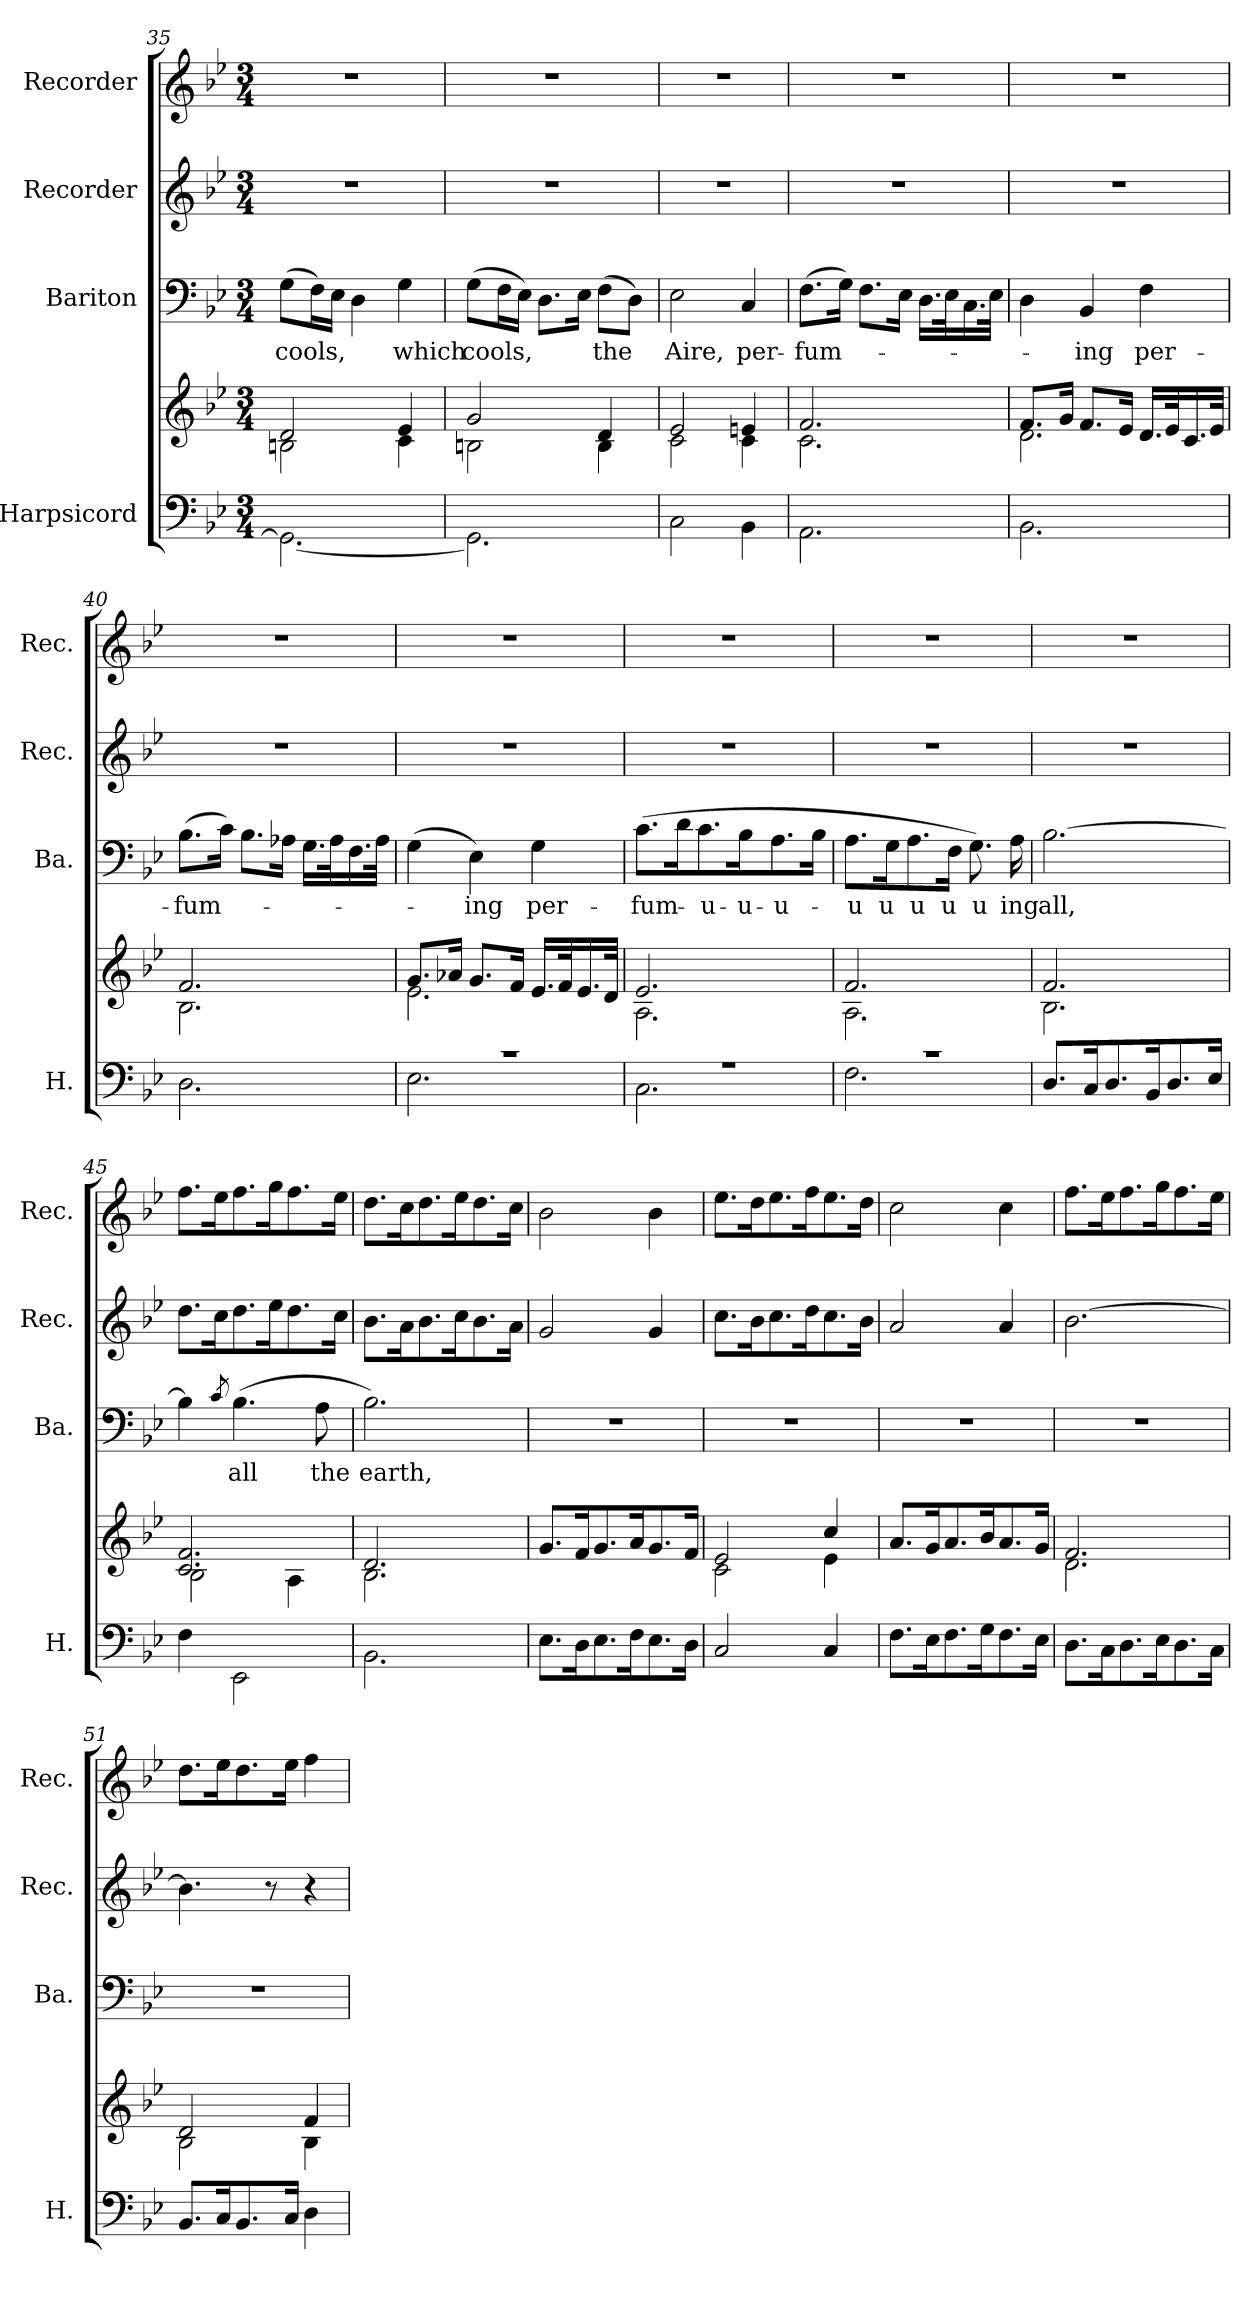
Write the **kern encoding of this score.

**kern	**kern	**kern	**text	**kern	**kern
*part4	*part4	*part3	*part3	*part2	*part1
*staff5	*staff4	*staff3	*staff3	*staff2	*staff1
*I"Harpsicord	*	*I"Bariton	*	*I"Recorder	*I"Recorder
*I'H.	*	*I'Ba.	*	*I'Rec.	*I'Rec.
*clefF4	*clefG2	*clefF4	*	*clefG2	*clefG2
*k[b-e-]	*k[b-e-]	*k[b-e-]	*	*k[b-e-]	*k[b-e-]
*M3/4	*M3/4	*M3/4	*	*M3/4	*M3/4
=35	=35	=35	=35	=35	=35
*^	*^	*	*	*	*
!	!	!	!	!	!LO:LY:b	!	!
2.ryy	2.GG\_	2d/	2Bn\	(>8G\L	-cools,	2.r	2.r
.	.	.	.	16F\L)	.	.	.
.	.	.	.	16E-\JJ	.	.	.
.	.	.	.	4D\	.	.	.
!	!	!	!	!	!LO:LY:b	!	!
.	.	4e-/	4c\	4G\	which	.	.
!!LO:LB:g=z
=36	=36	=36	=36	=36	=36	=36	=36
!	!	!	!	!	!LO:LY:b	!	!
2.ryy	2.GG\]	2g/	2Bn\	(>8G\L	-cools,	2.r	2.r
.	.	.	.	16F\L	.	.	.
.	.	.	.	16E-\JJ)	.	.	.
.	.	.	.	8.D\L	.	.	.
.	.	.	.	16E-\Jk	.	.	.
!	!	!	!	!	!LO:LY:b	!	!
.	.	4d/	4B\	(>8F\L	the	.	.
.	.	.	.	8D\J)	.	.	.
=37	=37	=37	=37	=37	=37	=37	=37
!	!	!	!	!	!LO:LY:b	!	!
2.ryy	2C\	2e-/	2c\	2E-\	Aire,	2.r	2.r
!	!	!	!	!	!LO:LY:b	!	!
.	4BB-\	4en/	4c\	4C/	per-	.	.
=38	=38	=38	=38	=38	=38	=38	=38
!	!	!	!	!	!LO:LY:b	!	!
2.ryy	2.AA\	2.f/	2.c\	(>8.F\L	-fum-	2.r	2.r
.	.	.	.	16G\Jk)	.	.	.
.	.	.	.	8.F\L	.	.	.
.	.	.	.	16E-\Jk	.	.	.
.	.	.	.	16.D\LL	.	.	.
.	.	.	.	32E-\K	.	.	.
.	.	.	.	16.C\	.	.	.
.	.	.	.	32E-\JJk	.	.	.
=39	=39	=39	=39	=39	=39	=39	=39
2.ryy	2.BB-\	8.f/L	2.d\	4D\	.	2.r	2.r
.	.	16g/Jk	.	.	.	.	.
!	!	!	!	!	!LO:LY:b	!	!
.	.	8.f/L	.	4BB-/	ing	.	.
.	.	16e-/Jk	.	.	.	.	.
!	!	!	!	!	!LO:LY:b	!	!
.	.	16.d/LL	.	4F\	per-	.	.
.	.	32e-/K	.	.	.	.	.
.	.	16.c/	.	.	.	.	.
.	.	32e-/JJk	.	.	.	.	.
!!LO:PB:g=z
=40	=40	=40	=40	=40	=40	=40	=40
!	!	!	!	!	!LO:LY:b	!	!
2.ryy	2.D\	2.f/	2.B-\	(>8.B-\L	fum-	2.r	2.r
.	.	.	.	16c\Jk)	.	.	.
.	.	.	.	8.B-\L	.	.	.
.	.	.	.	16A-X\Jk	.	.	.
.	.	.	.	16.G\LL	.	.	.
.	.	.	.	32A-\K	.	.	.
.	.	.	.	16.F\	.	.	.
.	.	.	.	32A-\JJk	.	.	.
=41	=41	=41	=41	=41	=41	=41	=41
2.r	2.E-\	8.g/L	2.e-\	(>4G\	.	2.r	2.r
.	.	16a-X/Jk	.	.	.	.	.
!	!	!	!	!	!LO:LY:b	!	!
.	.	8.g/L	.	4E-\)	-ing	.	.
.	.	16f/Jk	.	.	.	.	.
!	!	!	!	!	!LO:LY:b	!	!
.	.	16.e-/LL	.	4G\	per-	.	.
.	.	32f/K	.	.	.	.	.
.	.	16.e-/	.	.	.	.	.
.	.	32d/JJk	.	.	.	.	.
=42	=42	=42	=42	=42	=42	=42	=42
!	!	!	!	!	!LO:LY:b	!	!
2.r	2.C\	2.e-/	2.A\	(>8.c\L	-fum-	2.r	2.r
.	.	.	.	16d\K	.	.	.
!	!	!	!	!	!LO:LY:b	!	!
.	.	.	.	8.c\	-u-	.	.
!	!	!	!	!	!LO:LY:b	!	!
.	.	.	.	16B-\K	-u-	.	.
!	!	!	!	!	!LO:LY:b	!	!
.	.	.	.	8.A\	-u-	.	.
.	.	.	.	16B-\Jk	.	.	.
=43	=43	=43	=43	=43	=43	=43	=43
!	!	!	!	!	!LO:LY:b	!	!
2.r	2.F\	2.f/	2.A\	8.A\L	u	2.r	2.r
!	!	!	!	!	!LO:LY:b	!	!
.	.	.	.	16G\K	u	.	.
!	!	!	!	!	!LO:LY:b	!	!
.	.	.	.	8.A\	u	.	.
!	!	!	!	!	!LO:LY:b	!	!
.	.	.	.	16F\Jk	u	.	.
!	!	!	!	!	!LO:LY:b	!	!
.	.	.	.	8.G\)	u	.	.
!	!	!	!	!	!LO:LY:b	!	!
.	.	.	.	16A\	-ing	.	.
*v	*v	*	*	*	*	*	*
!!LO:LB:g=z
=44	=44	=44	=44	=44	=44	=44
!	!	!	!	!LO:LY:b	!	!
8.D/L	2.f/	2.B-\	[2.B-\	-all,	2.r	2.r
16C/K	.	.	.	.	.	.
8.D/	.	.	.	.	.	.
16BB-/K	.	.	.	.	.	.
8.D/	.	.	.	.	.	.
16E-/Jk	.	.	.	.	.	.
=45	=45	=45	=45	=45	=45	=45
*^	*	*	*	*	*	*
2.ryy	4F\	2.c/ 2.f/	2B-\	4B-\]	.	8.dd\L	8.ff\L
.	.	.	.	.	.	16cc\K	16ee-\K
.	.	.	.	8qc/	.	.	.
!	!	!	!	!	!LO:LY:b	!	!
.	2EE-\	.	.	(>4.B-\	all	8.dd\	8.ff\
.	.	.	.	.	.	16ee-\K	16gg\K
.	.	.	4A\	.	.	8.dd\	8.ff\
!	!	!	!	!	!LO:LY:b	!	!
.	.	.	.	8A\	the	.	.
.	.	.	.	.	.	16cc\Jk	16ee-\Jk
=46	=46	=46	=46	=46	=46	=46	=46
!	!	!	!	!	!LO:LY:b	!	!
2.ryy	2.BB-\	2.d/	2.B-\	2.B-\)	earth,	8.b-\L	8.dd\L
.	.	.	.	.	.	16a\K	16cc\K
.	.	.	.	.	.	8.b-\	8.dd\
.	.	.	.	.	.	16cc\K	16ee-\K
.	.	.	.	.	.	8.b-\	8.dd\
.	.	.	.	.	.	16a\Jk	16cc\Jk
*v	*v	*	*	*	*	*	*
*	*v	*v	*	*	*	*
=47	=47	=47	=47	=47	=47
8.E-\L	8.g/L	2.r	.	2g/	2b-\
16D\K	16f/K	.	.	.	.
8.E-\	8.g/	.	.	.	.
16F\K	16a/K	.	.	.	.
8.E-\	8.g/	.	.	4g/	4b-\
16D\Jk	16f/Jk	.	.	.	.
=48	=48	=48	=48	=48	=48
*	*^	*	*	*	*
2C/	2e-/	2c\	2.r	.	8.cc\L	8.ee-\L
.	.	.	.	.	16b-\K	16dd\K
.	.	.	.	.	8.cc\	8.ee-\
.	.	.	.	.	16dd\K	16ff\K
4C/	4cc/	4e-\	.	.	8.cc\	8.ee-\
.	.	.	.	.	16b-\Jk	16dd\Jk
*	*v	*v	*	*	*	*
!!LO:PB:g=z
=49	=49	=49	=49	=49	=49
8.F\L	8.a/L	2.r	.	2a/	2cc\
16E-\K	16g/K	.	.	.	.
8.F\	8.a/	.	.	.	.
16G\K	16b-/K	.	.	.	.
8.F\	8.a/	.	.	4a/	4cc\
16E-\Jk	16g/Jk	.	.	.	.
=50	=50	=50	=50	=50	=50
*	*^	*	*	*	*
8.D\L	2.f/	2.d\	2.r	.	[2.b-\	8.ff\L
16C\K	.	.	.	.	.	16ee-\K
8.D\	.	.	.	.	.	8.ff\
16E-\K	.	.	.	.	.	16gg\K
8.D\	.	.	.	.	.	8.ff\
16C\Jk	.	.	.	.	.	16ee-\Jk
=51	=51	=51	=51	=51	=51	=51
8.BB-/L	2d/	2B-\	2.r	.	4.b-\]	8.dd\L
16C/K	.	.	.	.	.	16ee-\K
8.BB-/	.	.	.	.	.	8.dd\
.	.	.	.	.	8r	.
16C/Jk	.	.	.	.	.	16ee-\Jk
4D\	4f/	4B-\	.	.	4r	4ff\
*	*v	*v	*	*	*	*
=	=	=	=	=	=
*-	*-	*-	*-	*-	*-
